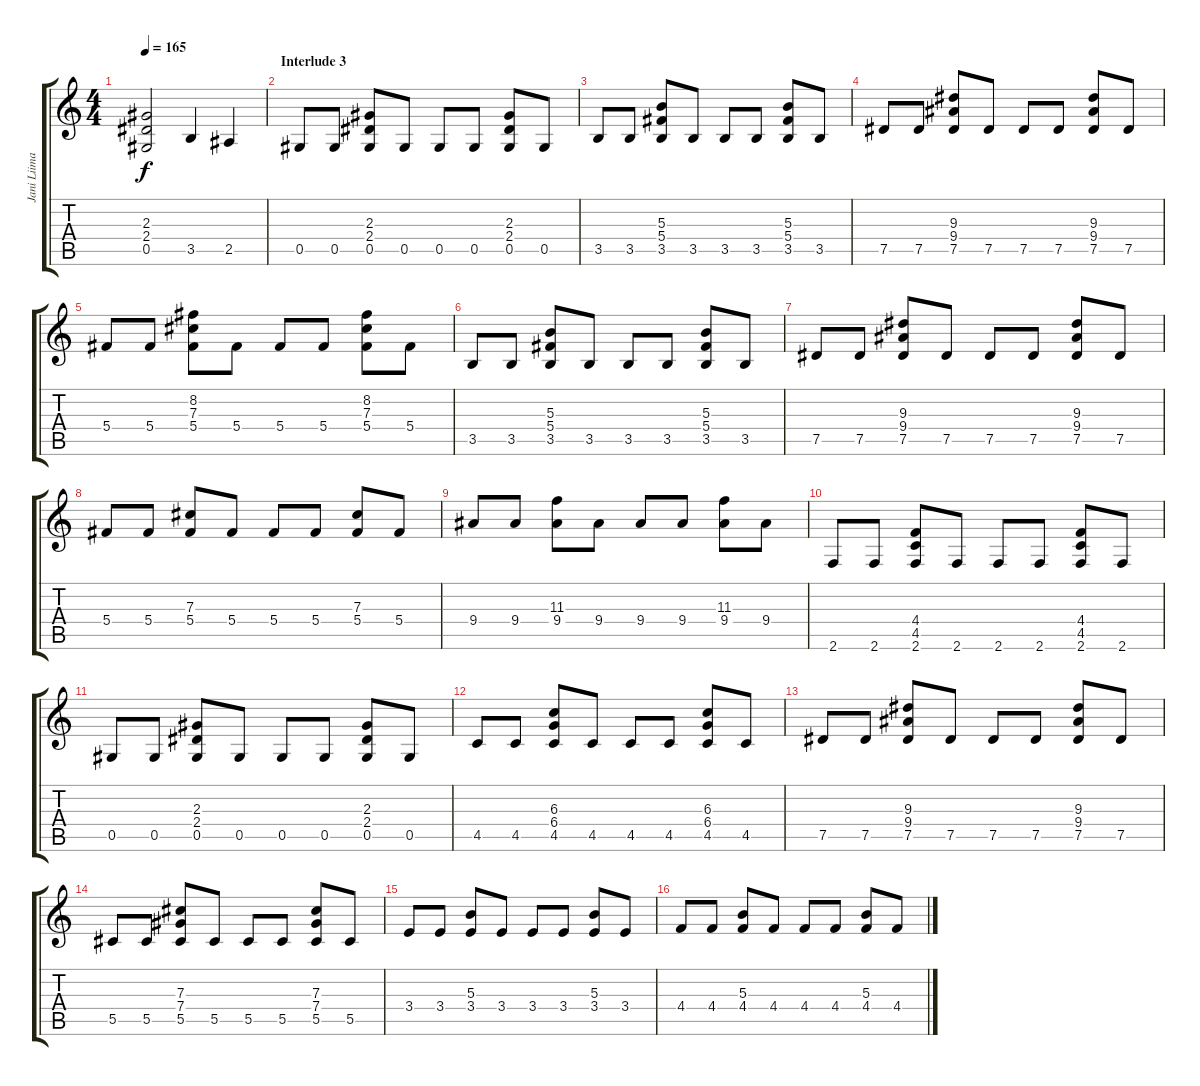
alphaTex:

\track ("Jani Liimatainen 2" "Jani Liima") {instrument distortionguitar}
\staff {score tabs}
\tuning (Eb4 Bb3 Gb3 Db3 Ab2 Eb2) {hide}
\ts (4 4)
\tempo 165
\clef g2
\ks c
(2.3{t} 2.4{t} 0.5{t}).2{dy f} 3.5.4 2.5.4 |
\section ("" "Interlude 3")
0.5.8 0.5.8 (2.3 2.4 0.5).8 0.5.8 0.5.8 0.5.8 (2.3 2.4 0.5).8 0.5.8 |
3.5.8 3.5.8 (5.3 5.4 3.5).8 3.5.8 3.5.8 3.5.8 (5.3 5.4 3.5).8 3.5.8 |
7.5.8 7.5.8 (9.3 9.4 7.5).8 7.5.8 7.5.8 7.5.8 (9.3 9.4 7.5).8 7.5.8 |
5.4.8 5.4.8 (8.2 7.3 5.4).8 5.4.8 5.4.8 5.4.8 (8.2 7.3 5.4).8 5.4.8 |
3.5.8 3.5.8 (5.3 5.4 3.5).8 3.5.8 3.5.8 3.5.8 (5.3 5.4 3.5).8 3.5.8 |
7.5.8 7.5.8 (9.3 9.4 7.5).8 7.5.8 7.5.8 7.5.8 (9.3 9.4 7.5).8 7.5.8 |
5.4.8 5.4.8 (7.3 5.4).8 5.4.8 5.4.8 5.4.8 (7.3 5.4).8 5.4.8 |
9.4.8 9.4.8 (11.3 9.4).8 9.4.8 9.4.8 9.4.8 (11.3 9.4).8 9.4.8 |
2.6.8 2.6.8 (4.4 4.5 2.6).8 2.6.8 2.6.8 2.6.8 (4.4 4.5 2.6).8 2.6.8 |
0.5.8 0.5.8 (2.3 2.4 0.5).8 0.5.8 0.5.8 0.5.8 (2.3 2.4 0.5).8 0.5.8 |
4.5.8 4.5.8 (6.3 6.4 4.5).8 4.5.8 4.5.8 4.5.8 (6.3 6.4 4.5).8 4.5.8 |
7.5.8 7.5.8 (9.3 9.4 7.5).8 7.5.8 7.5.8 7.5.8 (9.3 9.4 7.5).8 7.5.8 |
5.5.8 5.5.8 (7.3 7.4 5.5).8 5.5.8 5.5.8 5.5.8 (7.3 7.4 5.5).8 5.5.8 |
3.4.8 3.4.8 (5.3 3.4).8 3.4.8 3.4.8 3.4.8 (5.3 3.4).8 3.4.8 |
4.4.8 4.4.8 (5.3 4.4).8 4.4.8 4.4.8 4.4.8 (5.3 4.4).8 4.4.8
